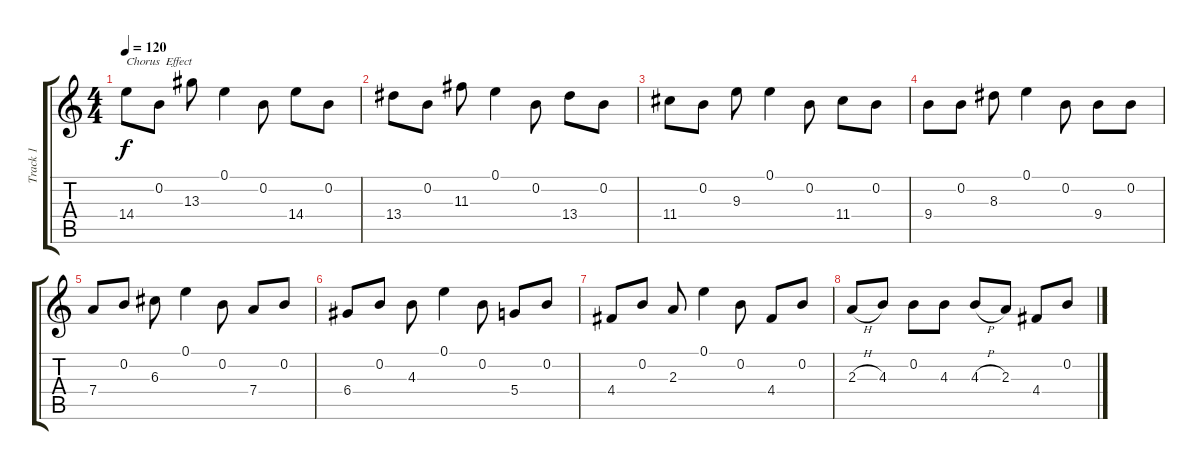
\track ("Track 1" "Track 1") {instrument electricguitarclean}
\staff {score tabs}
\tuning (E4 B3 G3 D3 A2 E2) {hide}
\ts (4 4)
\tempo 120
\clef g2
\ks c
14.4.8{txt "Chorus  Effect" dy f instrument electricguitarclean} 0.2.8 13.3.8 0.1.4 0.2.8 14.4.8 0.2.8 |
13.4.8 0.2.8 11.3.8 0.1.4 0.2.8 13.4.8 0.2.8 |
11.4.8 0.2.8 9.3.8 0.1.4 0.2.8 11.4.8 0.2.8 |
9.4.8 0.2.8 8.3.8 0.1.4 0.2.8 9.4.8 0.2.8 |
7.4.8 0.2.8 6.3.8 0.1.4 0.2.8 7.4.8 0.2.8 |
6.4.8 0.2.8 4.3.8 0.1.4 0.2.8 5.4.8 0.2.8 |
4.4.8 0.2.8 2.3.8 0.1.4 0.2.8 4.4.8 0.2.8 |
2.3{h}.8 4.3.8 0.2.8 4.3.8 4.3{h}.8 2.3.8 4.4.8 0.2.8
